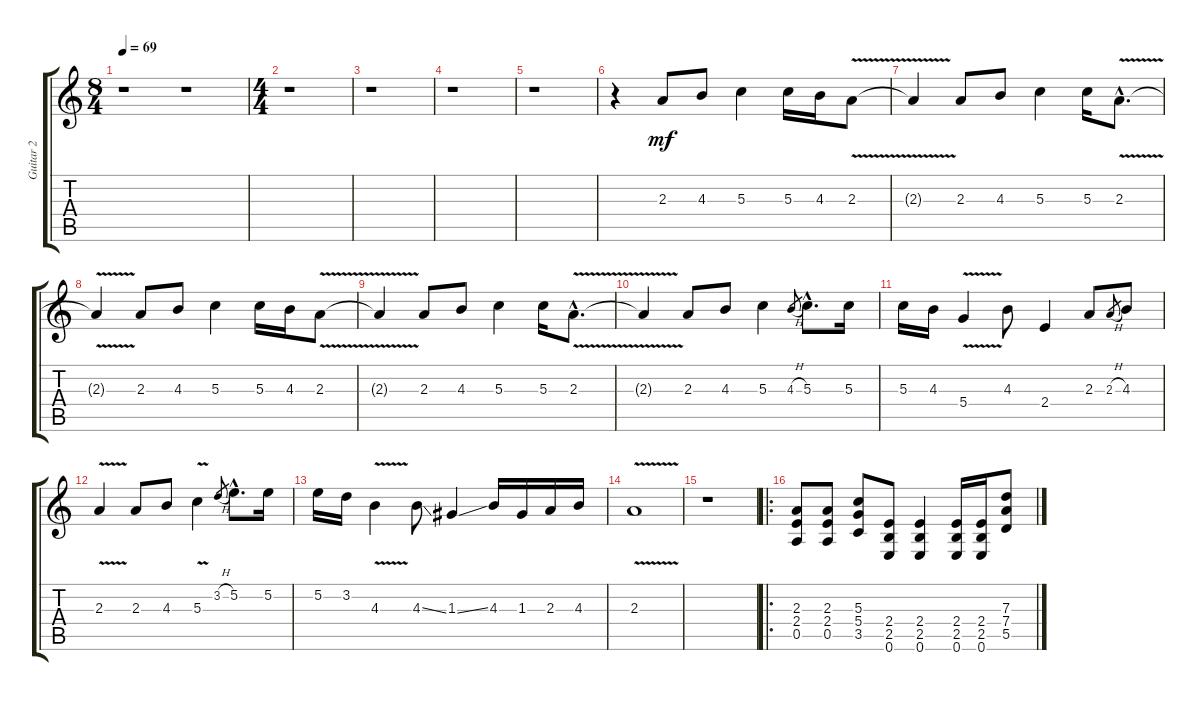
\track ("Guitar 2" "Guitar 2") {instrument electricguitarclean}
\staff {score tabs}
\tuning (E4 B3 G3 D3 A2 E2) {hide}
\ts (8 4)
\tempo 69
\clef g2
\ks c
r.1{dy mf instrument electricguitarclean} r.1 |
\ts (4 4)
r.1 |
r.1 |
r.1 |
r.1 |
r.4 2.3.8 4.3.8 5.3.4 5.3.16 4.3.16 2.3{v}.8 |
2.3{t}.4 2.3.8 4.3.8 5.3.4 5.3.16 2.3{v hac}.8{d} |
2.3{t}.4 2.3.8 4.3.8 5.3.4 5.3.16 4.3.16 2.3{v}.8 |
2.3{t}.4 2.3.8 4.3.8 5.3.4 5.3.16 2.3{v hac}.8{d} |
2.3{t}.4 2.3.8 4.3.8 5.3.4 4.3{h}.8{gr} 5.3{hac}.8{d} 5.3.16 |
5.3.16 4.3.16 5.4{v}.4 4.3.8 2.4.4 2.3.8 2.3{h}.8{gr} 4.3.8 |
2.3{v}.4 2.3.8 4.3.8 5.3{v}.4 3.2{h}.8{gr} 5.2{hac}.8{d} 5.2.16 |
5.2.16 3.2.16 4.3{v}.4 4.3{ss}.8 1.3{ss}.4 4.3.16 1.3.16 2.3.16 4.3.16 |
2.3{v}.1 |
r.1 |
\ro
(2.3 2.4 0.5).8{instrument distortionguitar} (2.3 2.4 0.5).8 (5.3 5.4 3.5).8 (2.4 2.5 0.6).8 (2.4 2.5 0.6).4 (2.4 2.5 0.6).16 (2.4 2.5 0.6).16 (7.3 7.4 5.5).8
